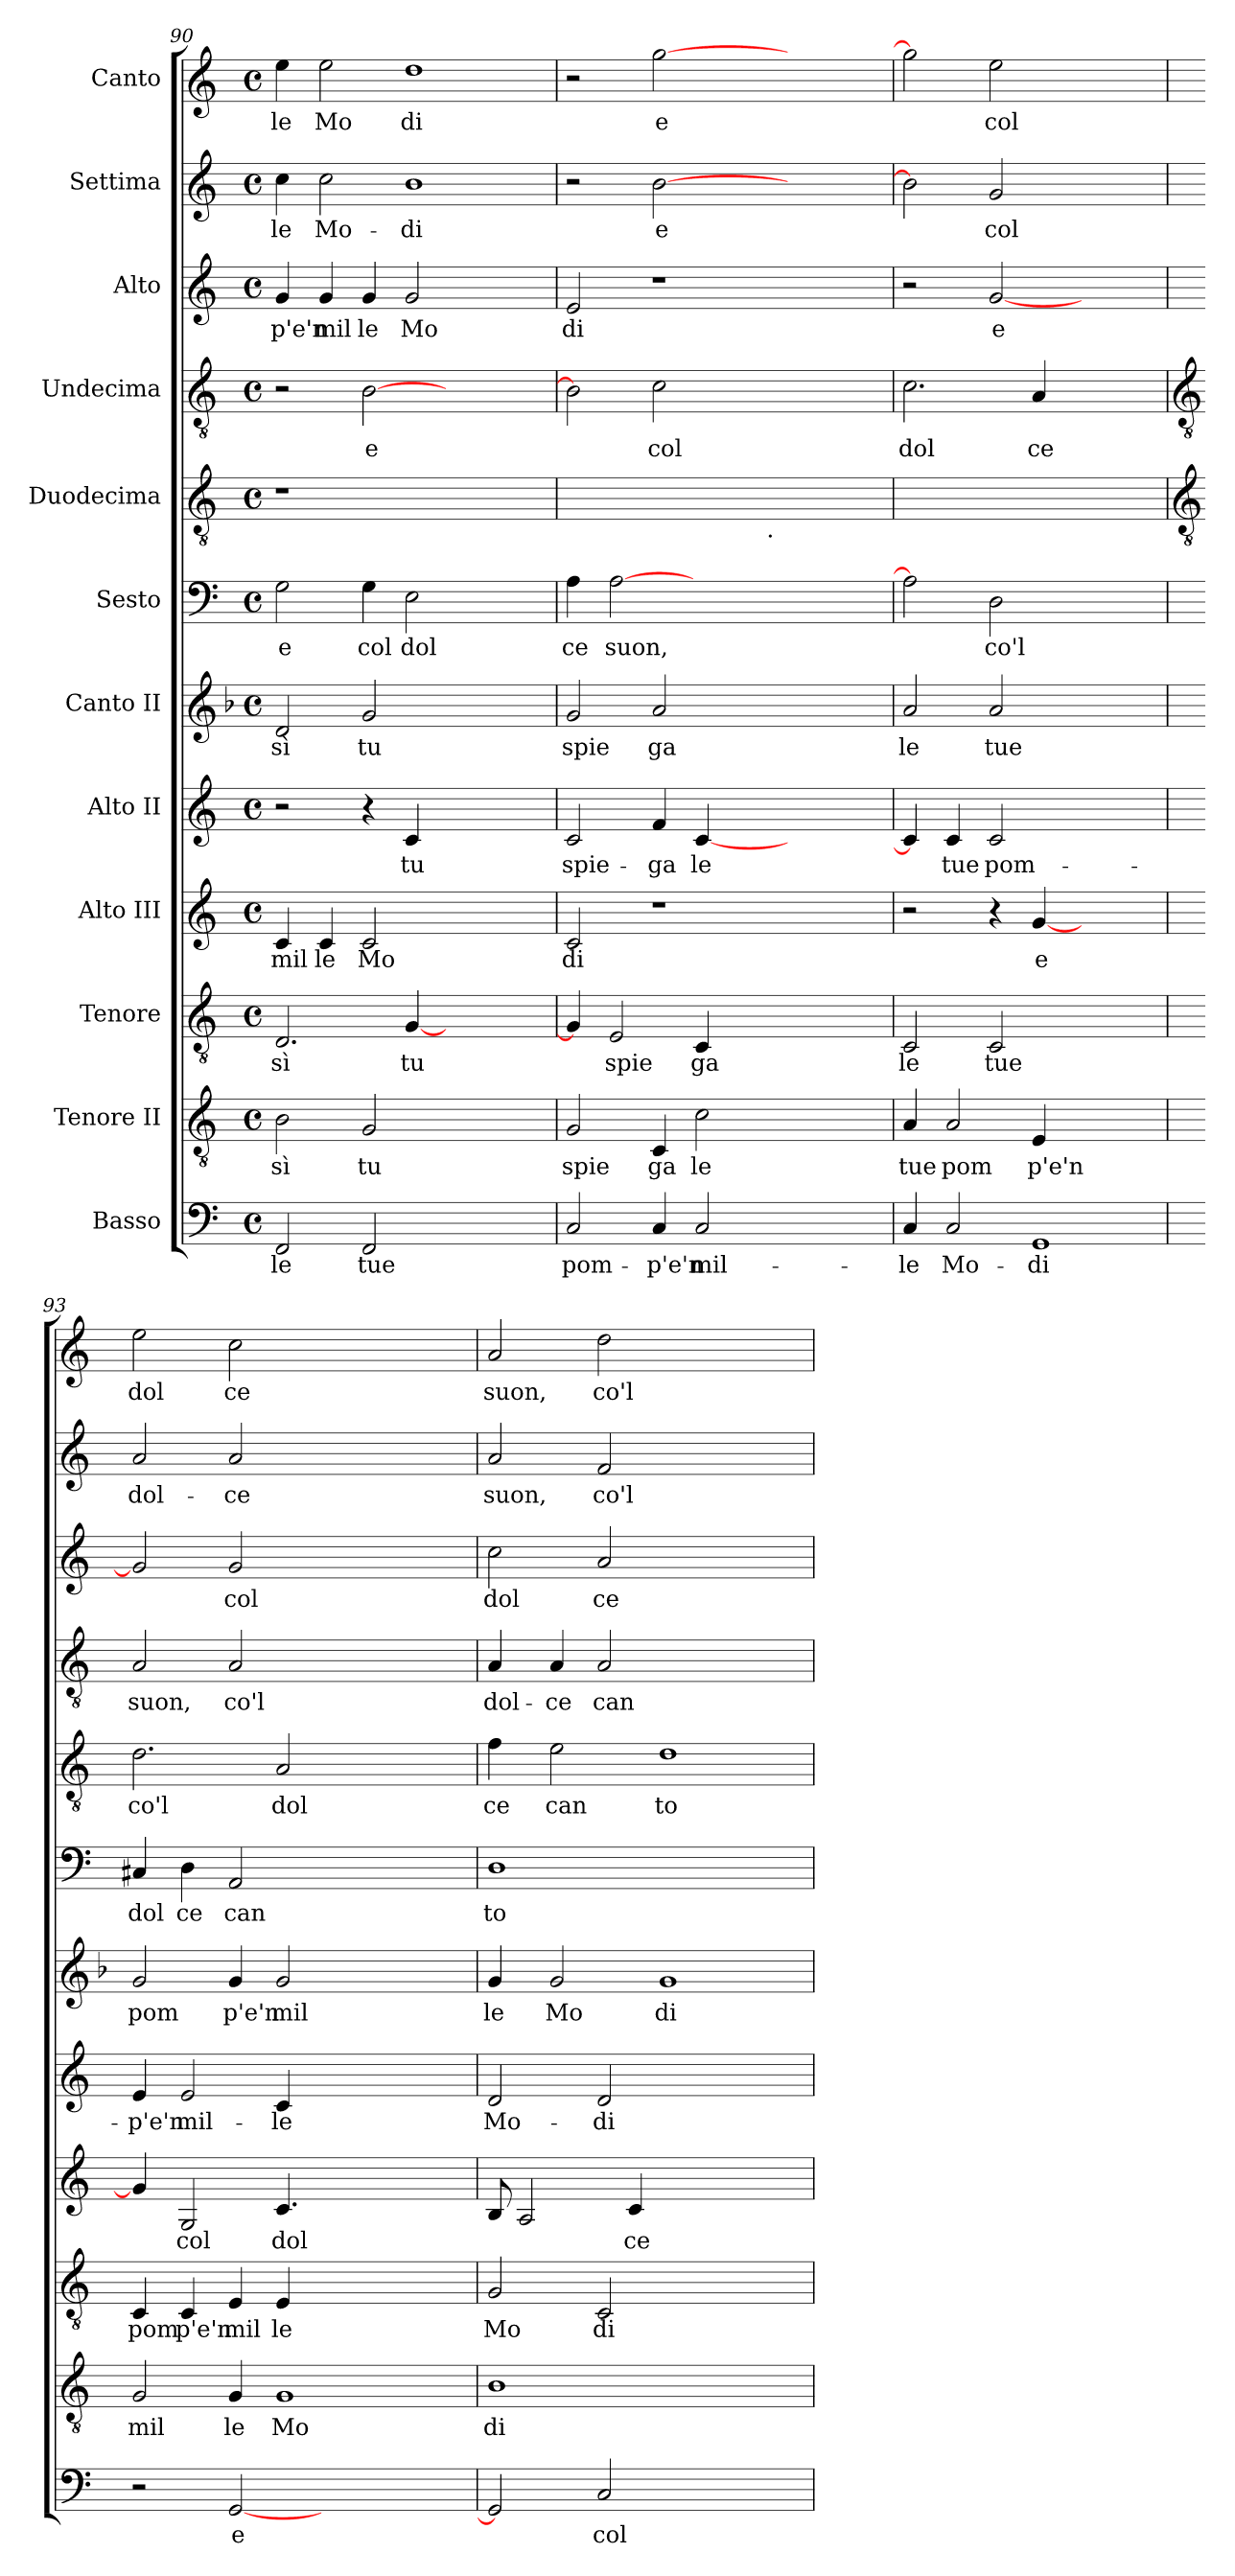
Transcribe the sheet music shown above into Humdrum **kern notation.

**kern	**text	**kern	**text	**kern	**text	**kern	**text	**kern	**text	**kern	**text	**kern	**text	**kern	**text	**kern	**text	**kern	**text	**kern	**text	**kern	**text
*part12	*part12	*part11	*part11	*part10	*part10	*part9	*part9	*part8	*part8	*part7	*part7	*part6	*part6	*part5	*part5	*part4	*part4	*part3	*part3	*part2	*part2	*part1	*part1
*staff12	*staff12	*staff11	*staff11	*staff10	*staff10	*staff9	*staff9	*staff8	*staff8	*staff7	*staff7	*staff6	*staff6	*staff5	*staff5	*staff4	*staff4	*staff3	*staff3	*staff2	*staff2	*staff1	*staff1
*I"Basso	*	*I"Tenore II	*	*I"Tenore	*	*I"Alto III	*	*I"Alto II	*	*I"Canto II	*	*I"Sesto	*	*I"Duodecima	*	*I"Undecima	*	*I"Alto	*	*I"Settima	*	*I"Canto	*
*clefF4	*	*clefGv2	*	*clefGv2	*	*clefG2	*	*clefG2	*	*clefG2	*	*clefF4	*	*clefGv2	*	*clefGv2	*	*clefG2	*	*clefG2	*	*clefG2	*
*k[]	*	*k[]	*	*k[]	*	*k[]	*	*k[]	*	*k[b-]	*	*k[]	*	*k[]	*	*k[]	*	*k[]	*	*k[]	*	*k[]	*
*C:	*	*C:	*	*C:	*	*C:	*	*C:	*	*F:	*	*C:	*	*C:	*	*C:	*	*C:	*	*C:	*	*C:	*
*M4/4	*	*M4/4	*	*M4/4	*	*M4/4	*	*M4/4	*	*M4/4	*	*M4/4	*	*M4/4	*	*M4/4	*	*M4/4	*	*M4/4	*	*M4/4	*
*met(c)	*	*met(c)	*	*met(c)	*	*met(c)	*	*met(c)	*	*met(c)	*	*met(c)	*	*met(c)	*	*met(c)	*	*met(c)	*	*met(c)	*	*met(c)	*
=90	=90	=90	=90	=90	=90	=90	=90	=90	=90	=90	=90	=90	=90	=90	=90	=90	=90	=90	=90	=90	=90	=90	=90
!	!LO:LY:b	!	!LO:LY:b	!	!LO:LY:b	!	!LO:LY:b	!	!	!	!LO:LY:b	!	!LO:LY:b	!	!	!	!	!	!LO:LY:b	!	!LO:LY:b	!	!LO:LY:b
2FF/	le	2B\	sì	2.D/	sì	4c/	mil	2r	.	2d/	sì	2G\	e	1r	.	2r	.	4g/	p'e'n	4cc\	-le	4ee\	le
!	!	!	!	!	!	!	!LO:LY:b	!	!	!	!	!	!	!	!	!	!	!	!LO:LY:b	!	!LO:LY:b	!	!LO:LY:b
.	.	.	.	.	.	4c/	le	.	.	.	.	.	.	.	.	.	.	4g/	mil	2cc\	Mo-	2ee\	Mo
!	!LO:LY:b	!	!LO:LY:b	!	!	!	!LO:LY:b	!	!	!	!LO:LY:b	!	!LO:LY:b	!	!	!	!LO:LY:b	!	!LO:LY:b	!	!	!	!
2FF/	tue	2G/	tu	.	.	2c/	Mo	4r	.	2g/	tu	4G\	col	.	.	[2B\	e	4g/	le	.	.	.	.
!	!	!	!	!	!LO:LY:b	!	!	!	!LO:LY:b	!	!	!	!LO:LY:b	!	!	!	!	!	!LO:LY:b	!	!LO:LY:b	!	!LO:LY:b
.	.	.	.	[4G/	tu	.	.	4c/	tu	.	.	2E\	dol	.	.	.	.	2g/	Mo	1b	-di	1dd	di
2.ryy	.	2.ryy	.	2.ryy	.	2.ryy	.	2.ryy	.	2.ryy	.	.	.	2.ryy	.	2.ryy	.	.	.	.	.	.	.
.	.	.	.	.	.	.	.	.	.	.	.	2ryy	.	.	.	.	.	2ryy	.	.	.	.	.
=91	=91	=91	=91	=91	=91	=91	=91	=91	=91	=91	=91	=91	=91	=91	=91	=91	=91	=91	=91	=91	=91	=91	=91
!	!LO:LY:b	!	!LO:LY:b	!	!	!	!LO:LY:b	!	!LO:LY:b	!	!LO:LY:b	!	!LO:LY:b	!	!	!	!	!	!LO:LY:b	!	!	!	!
2C/	pom-	2G/	spie	4G/]	.	2c/	di	2c/	spie-	2g/	spie	4A\	ce	4ryy	.	2B\]	.	2e/	di	2r	.	2r	.
!	!	!	!	!	!LO:LY:b	!	!	!	!	!	!	!	!LO:LY:b	!	!	!	!	!	!	!	!	!	!
.	.	.	.	2E/	spie	.	.	.	.	.	.	[2A\	suon,	4ryy	.	.	.	.	.	.	.	.	.
!	!LO:LY:b	!	!LO:LY:b	!	!	!	!	!	!LO:LY:b	!	!LO:LY:b	!	!	!	!	!	!LO:LY:b	!	!	!	!LO:LY:b	!	!LO:LY:b
4C/	-p'e'n	4C/	ga	.	.	1r	.	4f/	-ga	2a/	ga	.	.	4ryy	.	2c\	col	1r	.	[2b\	e	[2gg\	e
!	!LO:LY:b	!	!LO:LY:b	!	!LO:LY:b	!	!	!	!LO:LY:b	!	!	!	!	!	!	!	!	!	!	!	!	!	!
2C/	mil-	2c\	le	4C/	ga	.	.	[4c/	le	.	.	2.ryy	.	32ryy	.	.	.	.	.	.	.	.	.
.	.	.	.	.	.	.	.	.	.	.	.	.	.	32ryy	.	.	.	.	.	.	.	.	.
.	.	.	.	.	.	.	.	.	.	.	.	.	.	32ryy	.	.	.	.	.	.	.	.	.
.	.	.	.	.	.	.	.	.	.	.	.	.	.	32ryy	.	.	.	.	.	.	.	.	.
.	.	.	.	.	.	.	.	.	.	.	.	.	.	32ryy	.	.	.	.	.	.	.	.	.
.	.	.	.	.	.	.	.	.	.	.	.	.	.	32ryy	.	.	.	.	.	.	.	.	.
!	!	!	!	!	!	!	!	!	!	!	!	!	!	!LO:TX:b:t=.	!	!	!	!	!	!	!	!	!
.	.	.	.	.	.	.	.	.	.	.	.	.	.	32ryy	.	.	.	.	.	.	.	.	.
.	.	.	.	.	.	.	.	.	.	.	.	.	.	4ryy	.	.	.	.	.	.	.	.	.
.	.	.	.	2ryy	.	.	.	2ryy	.	2ryy	.	.	.	.	.	2ryy	.	.	.	2ryy	.	2ryy	.
.	.	.	.	.	.	.	.	.	.	.	.	.	.	4ryy	.	.	.	.	.	.	.	.	.
4ryy	.	4ryy	.	.	.	.	.	.	.	.	.	.	.	.	.	.	.	.	.	.	.	.	.
.	.	.	.	.	.	.	.	.	.	.	.	.	.	32ryy	.	.	.	.	.	.	.	.	.
!!LO:LB:g=z
=92	=92	=92	=92	=92	=92	=92	=92	=92	=92	=92	=92	=92	=92	=92	=92	=92	=92	=92	=92	=92	=92	=92	=92
!	!LO:LY:b	!	!LO:LY:b	!	!LO:LY:b	!	!	!	!	!	!LO:LY:b	!	!	!	!	!	!LO:LY:b	!	!	!	!	!	!
4C/	-le	4A/	tue	2C/	le	2r	.	4c/]	.	2a/	le	2A\]	.	4ryy	.	2.c\	dol	2r	.	2b\]	.	2gg\]	.
!	!LO:LY:b	!	!LO:LY:b	!	!	!	!	!	!LO:LY:b	!	!	!	!	!	!	!	!	!	!	!	!	!	!
2C/	Mo-	2A/	pom	.	.	.	.	4c/	tue	.	.	.	.	4ryy	.	.	.	.	.	.	.	.	.
!	!	!	!	!	!LO:LY:b	!	!	!	!LO:LY:b	!	!LO:LY:b	!	!LO:LY:b	!	!	!	!	!	!LO:LY:b	!	!LO:LY:b	!	!LO:LY:b
.	.	.	.	2C/	tue	4r	.	2c/	pom-	2a/	tue	2D\	co'l	4ryy	.	.	.	[2g/	e	2g/	col	2ee\	col
!	!LO:LY:b	!	!LO:LY:b	!	!	!	!LO:LY:b	!	!	!	!	!	!	!	!	!	!LO:LY:b	!	!	!	!	!	!
1GG	-di	4E/	p'e'n	.	.	[4g/	e	.	.	.	.	.	.	32ryy	.	4A/	ce	.	.	.	.	.	.
.	.	.	.	.	.	.	.	.	.	.	.	.	.	32%31ryy	.	.	.	.	.	.	.	.	.
.	.	2.ryy	.	2.ryy	.	2.ryy	.	2.ryy	.	2.ryy	.	2.ryy	.	.	.	2.ryy	.	2.ryy	.	2.ryy	.	2.ryy	.
!!LO:LB:g=z
=93	=93	=93	=93	=93	=93	=93	=93	=93	=93	=93	=93	=93	=93	=93	=93	=93	=93	=93	=93	=93	=93	=93	=93
*	*	*	*	*	*	*	*	*	*	*	*	*	*	*clefGv2	*	*clefGv2	*	*	*	*	*	*	*
!	!	!	!LO:LY:b	!	!LO:LY:b	!	!	!	!LO:LY:b	!	!LO:LY:b	!	!LO:LY:b	!	!LO:LY:b	!	!LO:LY:b	!	!	!	!LO:LY:b	!	!LO:LY:b
2r	.	2G/	mil	4C/	pom	4g/]	.	4e/	-p'e'n	2g/	pom	4C#X/	dol	2.d\	co'l	2A/	suon,	2g/]	.	2a/	dol-	2ee\	dol
!	!	!	!	!	!LO:LY:b	!	!LO:LY:b	!	!LO:LY:b	!	!	!	!LO:LY:b	!	!	!	!	!	!	!	!	!	!
.	.	.	.	4C/	p'e'n	2G/	col	2e/	mil-	.	.	4D\	ce	.	.	.	.	.	.	.	.	.	.
!	!LO:LY:b	!	!LO:LY:b	!	!LO:LY:b	!	!	!	!	!	!LO:LY:b	!	!LO:LY:b	!	!	!	!LO:LY:b	!	!LO:LY:b	!	!LO:LY:b	!	!LO:LY:b
[2GG/	e	4G/	le	4E/	mil	.	.	.	.	4g/	p'e'n	2AA/	can	.	.	2A/	co'l	2g/	col	2a/	-ce	2cc\	ce
!	!	!	!LO:LY:b	!	!LO:LY:b	!	!LO:LY:b	!	!LO:LY:b	!	!LO:LY:b	!	!	!	!LO:LY:b	!	!	!	!	!	!	!	!
.	.	1G	Mo	4E/	le	4.c/	dol	4c/	-le	2g/	mil	.	.	2A/	dol	.	.	.	.	.	.	.	.
2.ryy	.	.	.	2.ryy	.	.	.	2.ryy	.	.	.	2.ryy	.	.	.	2.ryy	.	2.ryy	.	2.ryy	.	2.ryy	.
.	.	.	.	.	.	2ryy	.	.	.	.	.	.	.	.	.	.	.	.	.	.	.	.	.
.	.	.	.	.	.	.	.	.	.	2ryy	.	.	.	2ryy	.	.	.	.	.	.	.	.	.
.	.	.	.	.	.	8ryy	.	.	.	.	.	.	.	.	.	.	.	.	.	.	.	.	.
!!LO:LB:g=z
=94	=94	=94	=94	=94	=94	=94	=94	=94	=94	=94	=94	=94	=94	=94	=94	=94	=94	=94	=94	=94	=94	=94	=94
!	!	!	!LO:LY:b	!	!LO:LY:b	!	!	!	!LO:LY:b	!	!LO:LY:b	!	!LO:LY:b	!	!LO:LY:b	!	!LO:LY:b	!	!LO:LY:b	!	!LO:LY:b	!	!LO:LY:b
2GG/]	.	1B	di	2G/	Mo	8B/	.	2d/	Mo-	4g/	le	1D	to	4f\	ce	4A/	dol-	2cc\	dol	2a/	suon,	2a/	suon,
.	.	.	.	.	.	2A/	.	.	.	.	.	.	.	.	.	.	.	.	.	.	.	.	.
!	!	!	!	!	!	!	!	!	!	!	!LO:LY:b	!	!	!	!LO:LY:b	!	!LO:LY:b	!	!	!	!	!	!
.	.	.	.	.	.	.	.	.	.	2g/	Mo	.	.	2e\	can	4A/	-ce	.	.	.	.	.	.
!	!LO:LY:b	!	!	!	!LO:LY:b	!	!	!	!LO:LY:b	!	!	!	!	!	!	!	!LO:LY:b	!	!LO:LY:b	!	!LO:LY:b	!	!LO:LY:b
2C/	col	.	.	2C/	di	.	.	2d/	-di	.	.	.	.	.	.	2A/	can-	2a/	ce	2f/	co'l	2dd\	co'l
!	!	!	!	!	!	!	!LO:LY:b	!	!	!	!	!	!	!	!	!	!	!	!	!	!	!	!
.	.	.	.	.	.	4c/	ce	.	.	.	.	.	.	.	.	.	.	.	.	.	.	.	.
!	!	!	!	!	!	!	!	!	!	!	!LO:LY:b	!	!	!	!LO:LY:b	!	!	!	!	!	!	!	!
.	.	.	.	.	.	.	.	.	.	1g	di	.	.	1d	to	.	.	.	.	.	.	.	.
.	.	.	.	.	.	2..ryy	.	.	.	.	.	.	.	.	.	.	.	.	.	.	.	.	.
2.ryy	.	2.ryy	.	2.ryy	.	.	.	2.ryy	.	.	.	2.ryy	.	.	.	2.ryy	.	2.ryy	.	2.ryy	.	2.ryy	.
=	=	=	=	=	=	=	=	=	=	=	=	=	=	=	=	=	=	=	=	=	=	=	=
*-	*-	*-	*-	*-	*-	*-	*-	*-	*-	*-	*-	*-	*-	*-	*-	*-	*-	*-	*-	*-	*-	*-	*-
